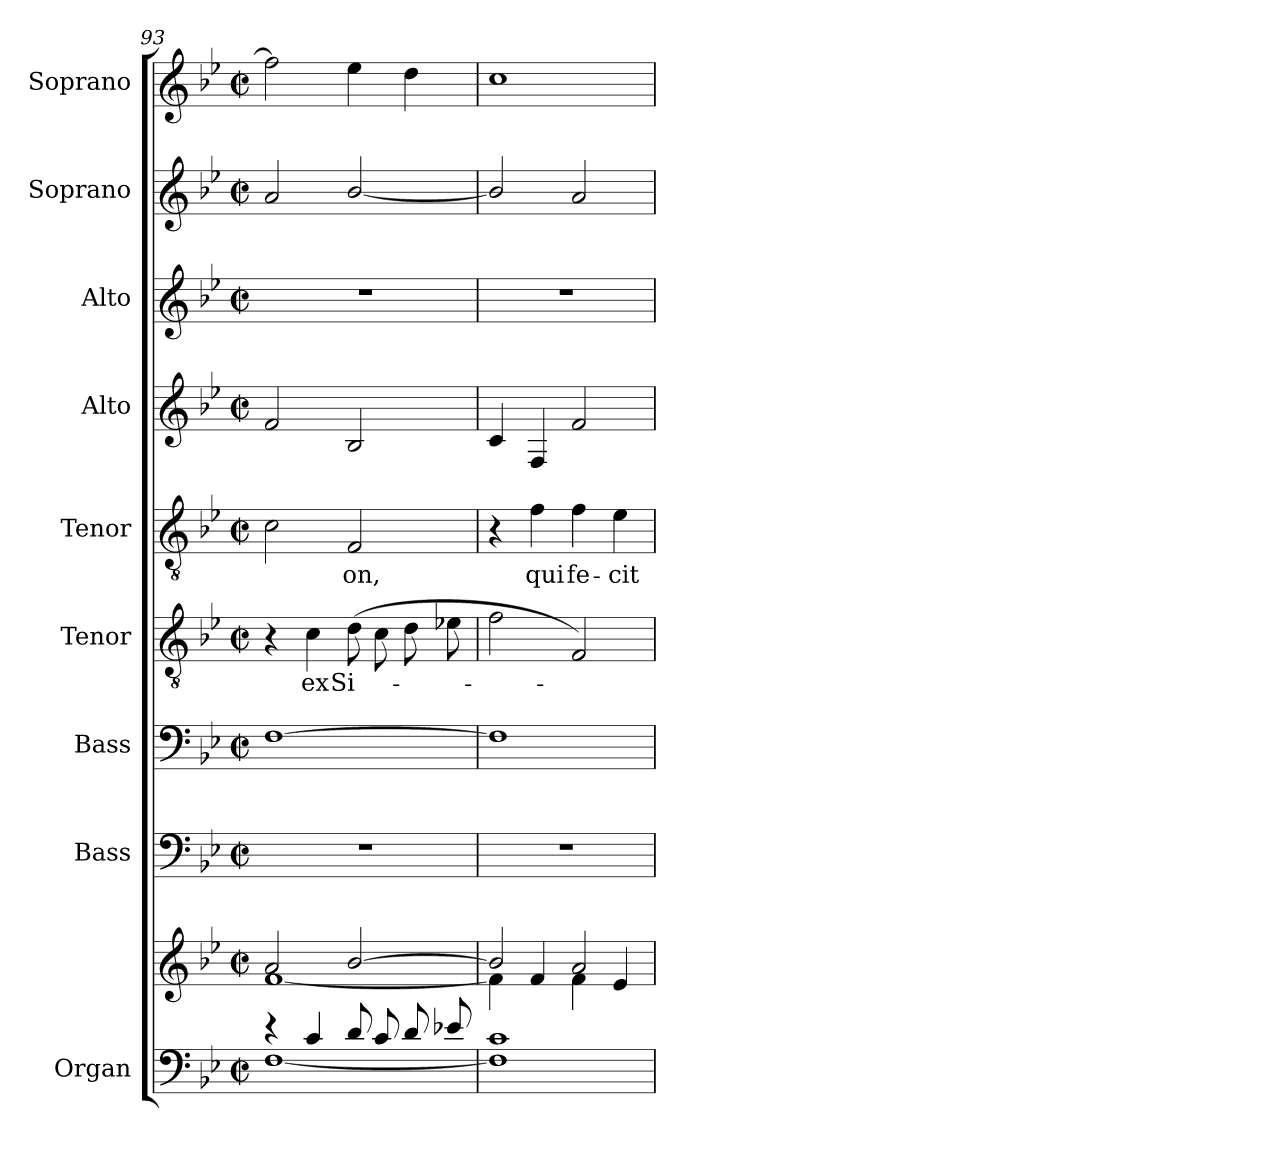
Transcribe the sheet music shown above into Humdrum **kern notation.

**kern	**kern	**kern	**kern	**kern	**text	**kern	**text	**kern	**text	**kern	**kern	**kern
*part9	*part9	*part8	*part7	*part6	*part6	*part5	*part5	*part4	*part4	*part3	*part2	*part1
*staff10	*staff9	*staff8	*staff7	*staff6	*staff6	*staff5	*staff5	*staff4	*staff4	*staff3	*staff2	*staff1
*I"Organ	*	*I"Bass	*I"Bass	*I"Tenor	*	*I"Tenor	*	*I"Alto	*	*I"Alto	*I"Soprano	*I"Soprano
*I'Organ.	*	*I'B.	*I'B.	*I'T.	*	*I'T.	*	*I'A.	*	*I'A.	*I'S.	*I'S.
*clefF4	*clefG2	*clefF4	*clefF4	*clefGv2	*	*clefGv2	*	*clefG2	*	*clefG2	*clefG2	*clefG2
*	*	*	*	*ITrd7c12	*	*ITrd7c12	*	*	*	*	*	*
*k[b-e-]	*k[b-e-]	*k[b-e-]	*k[b-e-]	*k[b-e-]	*	*k[b-e-]	*	*k[b-e-]	*	*k[b-e-]	*k[b-e-]	*k[b-e-]
*B-:	*B-:	*B-:	*B-:	*B-:	*	*B-:	*	*B-:	*	*B-:	*B-:	*B-:
*M2/2	*M2/2	*M2/2	*M2/2	*M2/2	*	*M2/2	*	*M2/2	*	*M2/2	*M2/2	*M2/2
*met(c|)	*met(c|)	*met(c|)	*met(c|)	*met(c|)	*	*met(c|)	*	*met(c|)	*	*met(c|)	*met(c|)	*met(c|)
=93	=93	=93	=93	=93	=93	=93	=93	=93	=93	=93	=93	=93
*^	*^	*	*	*	*	*	*	*	*	*	*	*
4r	[1Fi	2ai/	[1fi	1r	[1Fi	4r	.	2Ci\	.	2fi/	.	1r	2ai/	2ffi\]
!	!	!	!	!	!	!	!LO:LY:b:color=#000000	!	!	!	!	!	!	!
4ci/	.	.	.	.	.	4Ci\	ex	.	.	.	.	.	.	.
!	!	!	!	!	!	!	!LO:LY:b:color=#000000	!	!	!	!	!	!	!
!	!	!	!	!	!	!	!	!	!LO:LY:b:color=#000000	!	!	!	!	!
8di/	.	[2b-i/	.	.	.	(8Di\	Si-	2FFi/	-on,	2B-i/	.	.	[2b-i/	4ee-i\
8ci/	.	.	.	.	.	8Ci\	.	.	.	.	.	.	.	.
8di/	.	.	.	.	.	8Di\	.	.	.	.	.	.	.	4ddi\
8e-Xi/	.	.	.	.	.	8E-Xi\	.	.	.	.	.	.	.	.
*v	*v	*	*	*	*	*	*	*	*	*	*	*	*	*
!!LO:LB:g=z
=94	=94	=94	=94	=94	=94	=94	=94	=94	=94	=94	=94	=94	=94
1Fi] 1ci	2b-i/]	4fi\]	1r	1Fi]	2Fi\	.	4r	.	4ci/	.	1r	2b-i/]	1cci
!	!	!	!	!	!	!	!	!LO:LY:b:color=#000000	!	!	!	!	!
.	.	4fi/	.	.	.	.	4Fi\	qui	4Fi/	.	.	.	.
!	!	!	!	!	!	!	!	!LO:LY:b:color=#000000	!	!	!	!	!
!	!	!	!	!	!	!	!	!	!	!LO:LY:b:color=#000000	!	!	!
.	2ai/	4fi\	.	.	2FFi/)	.	4Fi\	fe-	2fi/	--	.	2ai/	.
!	!	!	!	!	!	!	!	!LO:LY:b:color=#000000	!	!	!	!	!
.	.	4e-i/	.	.	.	.	4E-i\	-cit	.	.	.	.	.
*	*v	*v	*	*	*	*	*	*	*	*	*	*	*
=	=	=	=	=	=	=	=	=	=	=	=	=
*-	*-	*-	*-	*-	*-	*-	*-	*-	*-	*-	*-	*-
